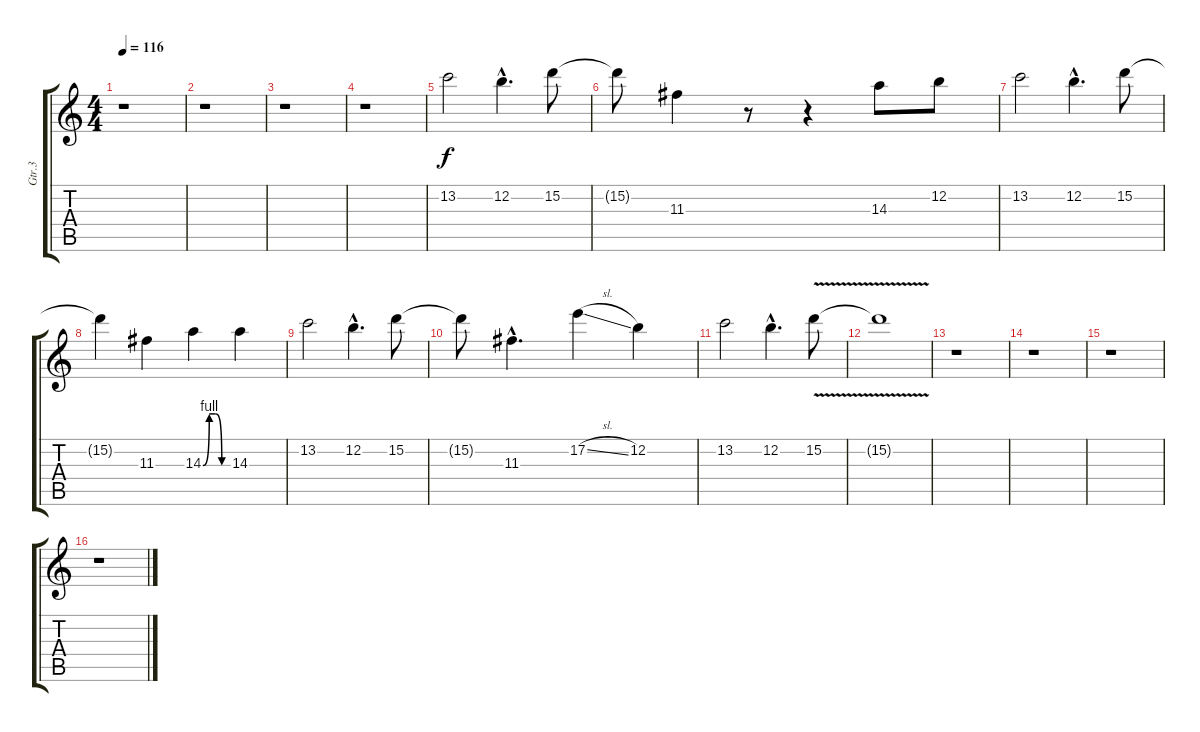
\track ("Gtr.3" "Gtr.3") {instrument distortionguitar}
\staff {score tabs}
\tuning (E4 B3 G3 D3 A2 E2) {hide}
\ts (4 4)
\tempo 116
\clef g2
\ks c
r.1{dy f} |
r.1 |
r.1 |
r.1 |
13.2.2 12.2{hac}.4{d} 15.2.8 |
15.2{t}.8 11.3.4 r.8 r.4 14.3.8 12.2.8 |
13.2.2 12.2{hac}.4{d} 15.2.8 |
15.2{t}.4 11.3.4 14.3{be (custom 0 0 15 4 30 4 45 0 60 0)}.4 14.3.4 |
13.2.2 12.2{hac}.4{d} 15.2.8 |
15.2{t}.8 11.3{hac}.4{d} 17.2{sl}.4 12.2.4 |
13.2.2 12.2{hac}.4{d} 15.2{v}.8 |
15.2{t}.1 |
r.1 |
r.1 |
r.1 |
r.1
